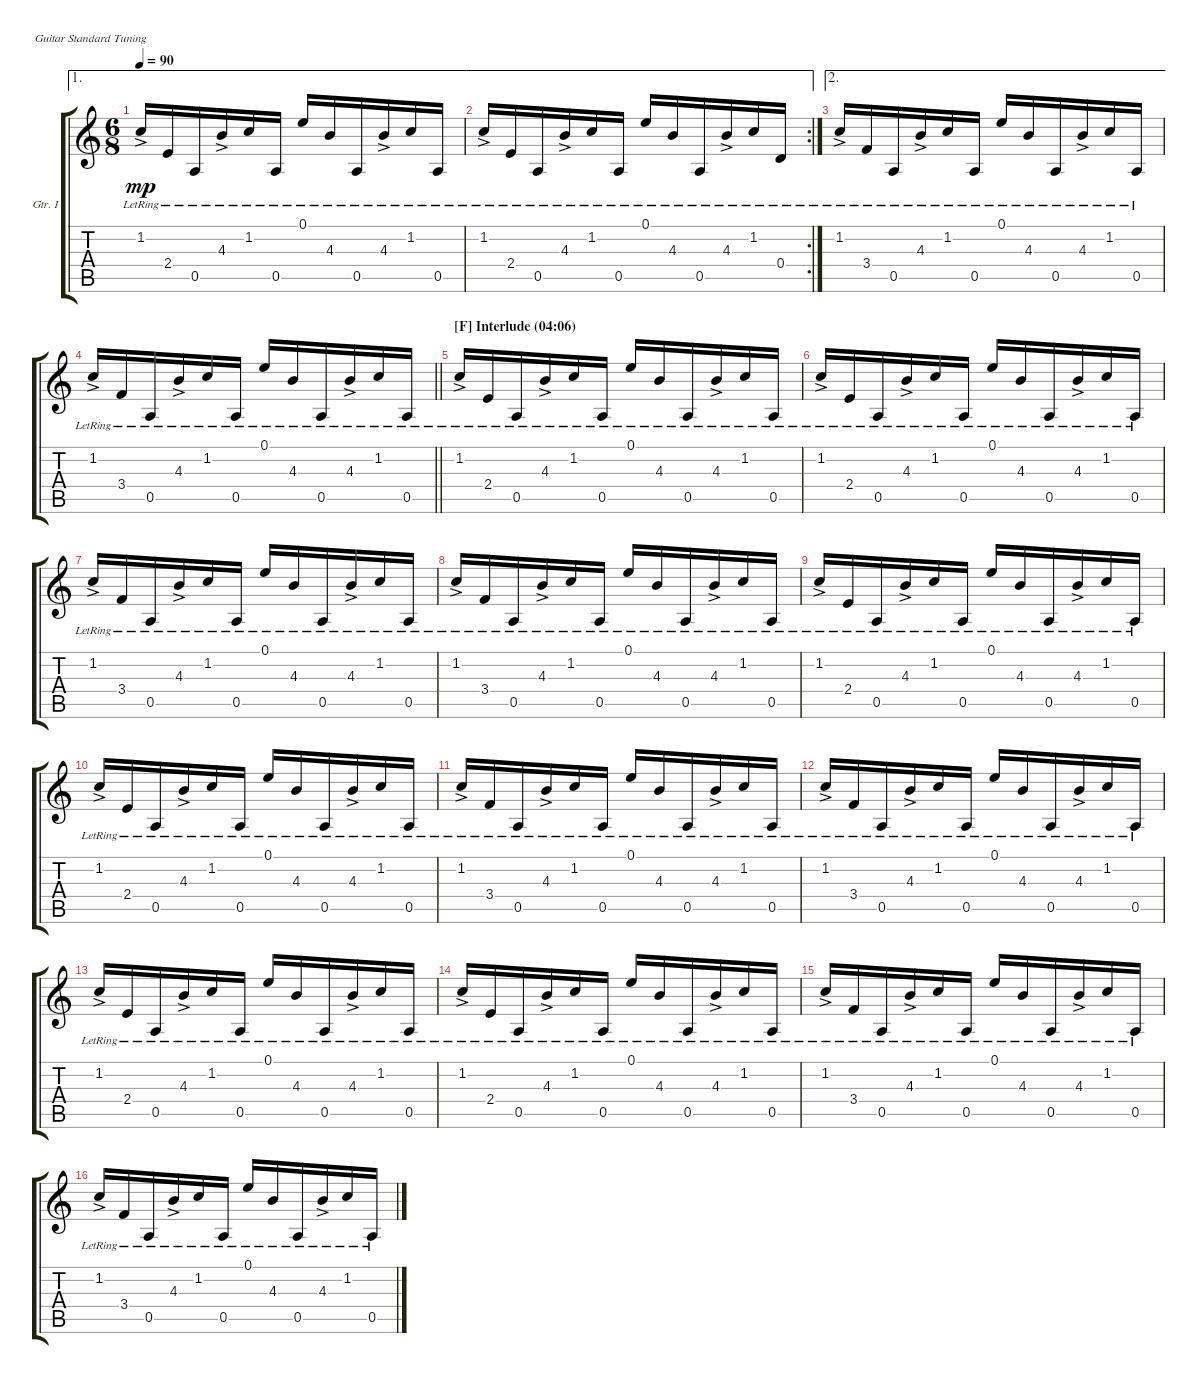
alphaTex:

\defaultSystemsLayout 4
\bracketExtendMode groupsimilarinstruments
\firstSystemTrackNameOrientation horizontal
\otherSystemsTrackNameOrientation horizontal
\track ("Nylon Guitar" "Gtr. I") {multiBarRest instrument acousticguitarsteel}
\staff {score tabs}
\tuning (E4 B3 G3 D3 A2 E2)
\ae 1
\ts (6 8)
\tempo 90
\clef g2
\ks c
1.2{ac lr}.16{dy mp} 2.4{lr}.16 0.5{lr}.16 4.3{ac lr}.16 1.2{lr}.16 0.5{lr}.16 0.1{lr}.16 4.3{lr}.16 0.5{lr}.16 4.3{ac lr}.16 1.2{lr}.16 0.5{lr}.16 |
\ae 1
\rc 2
1.2{ac lr}.16 2.4{lr}.16 0.5{lr}.16 4.3{ac lr}.16 1.2{lr}.16 0.5{lr}.16 0.1{lr}.16 4.3{lr}.16 0.5{lr}.16 4.3{ac lr}.16 1.2{lr}.16 0.4{lr}.16 |
\ae 2
1.2{ac lr}.16 3.4{lr}.16 0.5{lr}.16 4.3{ac lr}.16 1.2{lr}.16 0.5{lr}.16 0.1{lr}.16 4.3{lr}.16 0.5{lr}.16 4.3{ac lr}.16 1.2{lr}.16 0.5{lr}.16 |
\barLineRight lightlight
1.2{ac lr}.16 3.4{lr}.16 0.5{lr}.16 4.3{ac lr}.16 1.2{lr}.16 0.5{lr}.16 0.1{lr}.16 4.3{lr}.16 0.5{lr}.16 4.3{ac lr}.16 1.2{lr}.16 0.5{lr}.16 |
\section ("F" "Interlude (04:06)")
1.2{ac lr}.16 2.4{lr}.16 0.5{lr}.16 4.3{ac lr}.16 1.2{lr}.16 0.5{lr}.16 0.1{lr}.16 4.3{lr}.16 0.5{lr}.16 4.3{ac lr}.16 1.2{lr}.16 0.5{lr}.16 |
1.2{ac lr}.16 2.4{lr}.16 0.5{lr}.16 4.3{ac lr}.16 1.2{lr}.16 0.5{lr}.16 0.1{lr}.16 4.3{lr}.16 0.5{lr}.16 4.3{ac lr}.16 1.2{lr}.16 0.5{lr}.16 |
1.2{ac lr}.16 3.4{lr}.16 0.5{lr}.16 4.3{ac lr}.16 1.2{lr}.16 0.5{lr}.16 0.1{lr}.16 4.3{lr}.16 0.5{lr}.16 4.3{ac lr}.16 1.2{lr}.16 0.5{lr}.16 |
1.2{ac lr}.16 3.4{lr}.16 0.5{lr}.16 4.3{ac lr}.16 1.2{lr}.16 0.5{lr}.16 0.1{lr}.16 4.3{lr}.16 0.5{lr}.16 4.3{ac lr}.16 1.2{lr}.16 0.5{lr}.16 |
1.2{ac lr}.16 2.4{lr}.16 0.5{lr}.16 4.3{ac lr}.16 1.2{lr}.16 0.5{lr}.16 0.1{lr}.16 4.3{lr}.16 0.5{lr}.16 4.3{ac lr}.16 1.2{lr}.16 0.5{lr}.16 |
1.2{ac lr}.16 2.4{lr}.16 0.5{lr}.16 4.3{ac lr}.16 1.2{lr}.16 0.5{lr}.16 0.1{lr}.16 4.3{lr}.16 0.5{lr}.16 4.3{ac lr}.16 1.2{lr}.16 0.5{lr}.16 |
1.2{ac lr}.16 3.4{lr}.16 0.5{lr}.16 4.3{ac lr}.16 1.2{lr}.16 0.5{lr}.16 0.1{lr}.16 4.3{lr}.16 0.5{lr}.16 4.3{ac lr}.16 1.2{lr}.16 0.5{lr}.16 |
1.2{ac lr}.16 3.4{lr}.16 0.5{lr}.16 4.3{ac lr}.16 1.2{lr}.16 0.5{lr}.16 0.1{lr}.16 4.3{lr}.16 0.5{lr}.16 4.3{ac lr}.16 1.2{lr}.16 0.5{lr}.16 |
1.2{ac lr}.16 2.4{lr}.16 0.5{lr}.16 4.3{ac lr}.16 1.2{lr}.16 0.5{lr}.16 0.1{lr}.16 4.3{lr}.16 0.5{lr}.16 4.3{ac lr}.16 1.2{lr}.16 0.5{lr}.16 |
1.2{ac lr}.16 2.4{lr}.16 0.5{lr}.16 4.3{ac lr}.16 1.2{lr}.16 0.5{lr}.16 0.1{lr}.16 4.3{lr}.16 0.5{lr}.16 4.3{ac lr}.16 1.2{lr}.16 0.5{lr}.16 |
1.2{ac lr}.16 3.4{lr}.16 0.5{lr}.16 4.3{ac lr}.16 1.2{lr}.16 0.5{lr}.16 0.1{lr}.16 4.3{lr}.16 0.5{lr}.16 4.3{ac lr}.16 1.2{lr}.16 0.5{lr}.16 |
1.2{ac lr}.16 3.4{lr}.16 0.5{lr}.16 4.3{ac lr}.16 1.2{lr}.16 0.5{lr}.16 0.1{lr}.16 4.3{lr}.16 0.5{lr}.16 4.3{ac lr}.16 1.2{lr}.16 0.5{lr}.16
